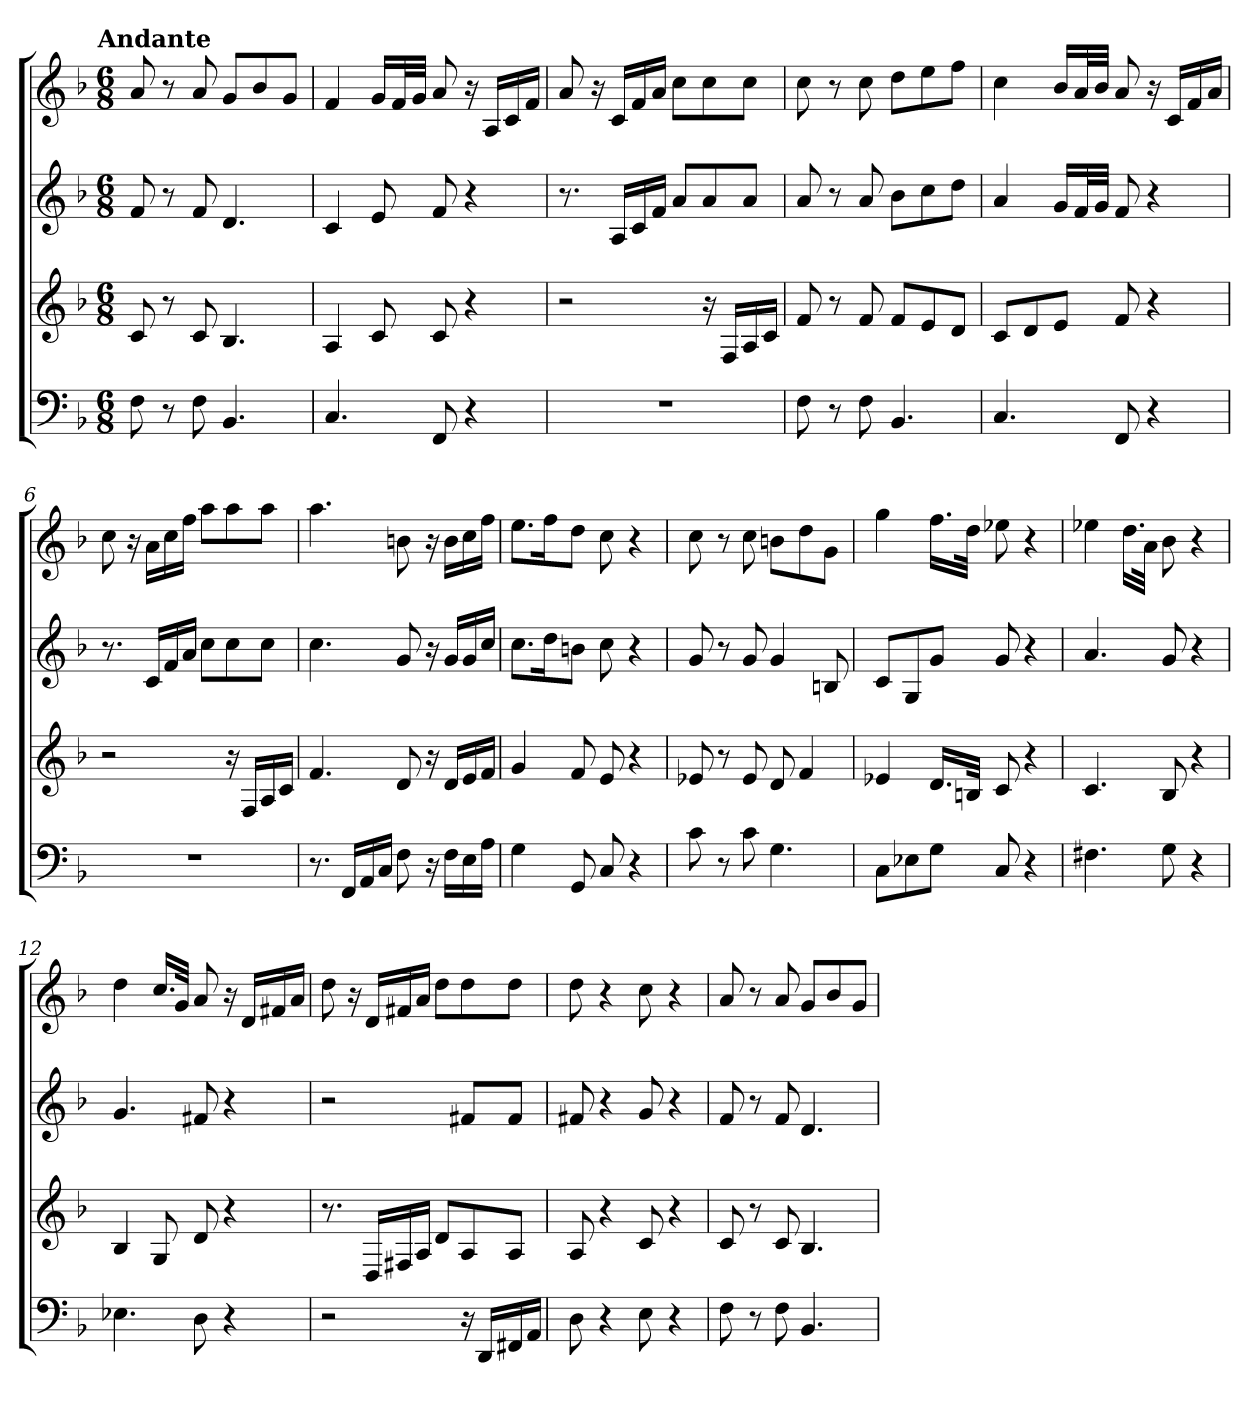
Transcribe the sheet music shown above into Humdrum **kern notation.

**kern	**kern	**kern	**kern
*part4	*part3	*part2	*part1
*staff4	*staff3	*staff2	*staff1
*k[b-]	*k[b-]	*k[b-]	*k[b-]
*F:	*F:	*F:	*F:
!!LO:TX:omd:t=Andante
*M6/8	*M6/8	*M6/8	*M6/8
*MM72	*MM72	*MM72	*MM72
=	=	=	=
8F	8c	8f	8a
8r	8r	8r	8r
8F	8c	8f	8a
4.BB-	4.B-	4.d	8gL
.	.	.	8b-
.	.	.	8gJ
=2	=2	=2	=2
4.C	4A	4c	4f
.	8c	8e	16gLL
.	.	.	32fL
.	.	.	32gJJJ
8FF	8c	8f	8a
4r	4r	4r	16r
.	.	.	16ALL
.	.	.	16c
.	.	.	16fJJ
=3	=3	=3	=3
2.r	2r	8.r	8a
.	.	.	16r
.	.	16ALL	16cLL
.	.	16c	16f
.	.	16fJJ	16aJJ
.	.	8aL	8ccL
.	16r	8a	8cc
.	16FLL	.	.
.	16A	8aJ	8ccJ
.	16cJJ	.	.
=4	=4	=4	=4
8F	8f	8a	8cc
8r	8r	8r	8r
8F	8f	8a	8cc
4.BB-	8fL	8b-L	8ddL
.	8e	8cc	8ee
.	8dJ	8ddJ	8ffJ
=5	=5	=5	=5
4.C	8cL	4a	4cc
.	8d	.	.
.	8eJ	16gLL	16b-LL
.	.	32fL	32aL
.	.	32gJJJ	32b-JJJ
8FF	8f	8f	8a
4r	4r	4r	16r
.	.	.	16cLL
.	.	.	16f
.	.	.	16aJJ
=6	=6	=6	=6
2.r	2r	8.r	8cc
.	.	.	16r
.	.	16cLL	16aLL
.	.	16f	16cc
.	.	16aJJ	16ffJJ
.	.	8ccL	8aaL
.	16r	8cc	8aa
.	16FLL	.	.
.	16A	8ccJ	8aaJ
.	16cJJ	.	.
=7	=7	=7	=7
8.r	4.f	4.cc	4.aa
16FFLL	.	.	.
16AA	.	.	.
16CJJ	.	.	.
8F	8d	8g	8bn
16r	16r	16r	16r
16FLL	16dLL	16gLL	16bLL
16E	16e	16g	16cc
16AJJ	16fJJ	16ccJJ	16ffJJ
=8	=8	=8	=8
4G	4g	8.ccL	8.eeL
.	.	16ddK	16ffK
8GG	8f	8bnJ	8ddJ
8C	8e	8cc	8cc
4r	4r	4r	4r
=9	=9	=9	=9
8c	8e-X	8g	8cc
8r	8r	8r	8r
8c	8e-	8g	8cc
4.G	8d	4g	8bnL
.	4f	.	8dd
.	.	8Bn	8gJ
=10	=10	=10	=10
8CL	4e-X	8cL	4gg
8E-X	.	8G	.
8GJ	16.dLL	8gJ	16.ffLL
.	32BnJJk	.	32ddJJk
8C	8c	8g	8ee-X
4r	4r	4r	4r
=11	=11	=11	=11
4.F#X	4.c	4.a	4ee-X
.	.	.	16.ddLL
.	.	.	32aJJk
8G	8B-	8g	8b-
4r	4r	4r	4r
=12	=12	=12	=12
4.E-X	4B-	4.g	4dd
.	8G	.	16.ccLL
.	.	.	32gJJk
8D	8d	8f#X	8a
4r	4r	4r	16r
.	.	.	16dLL
.	.	.	16f#X
.	.	.	16aJJ
=13	=13	=13	=13
2r	8.r	2r	8dd
.	.	.	16r
.	16DLL	.	16dLL
.	16F#X	.	16f#X
.	16AJJ	.	16aJJ
.	8dL	.	8ddL
16r	8A	8f#XL	8dd
16DDLL	.	.	.
16FF#X	8AJ	8f#J	8ddJ
16AAJJ	.	.	.
=14	=14	=14	=14
8D	8A	8f#X	8dd
4r	4r	4r	4r
8E	8c	8g	8cc
4r	4r	4r	4r
=15	=15	=15	=15
8F	8c	8f	8a
8r	8r	8r	8r
8F	8c	8f	8a
4.BB-	4.B-	4.d	8gL
.	.	.	8b-
.	.	.	8gJ
=	=	=	=
*-	*-	*-	*-
